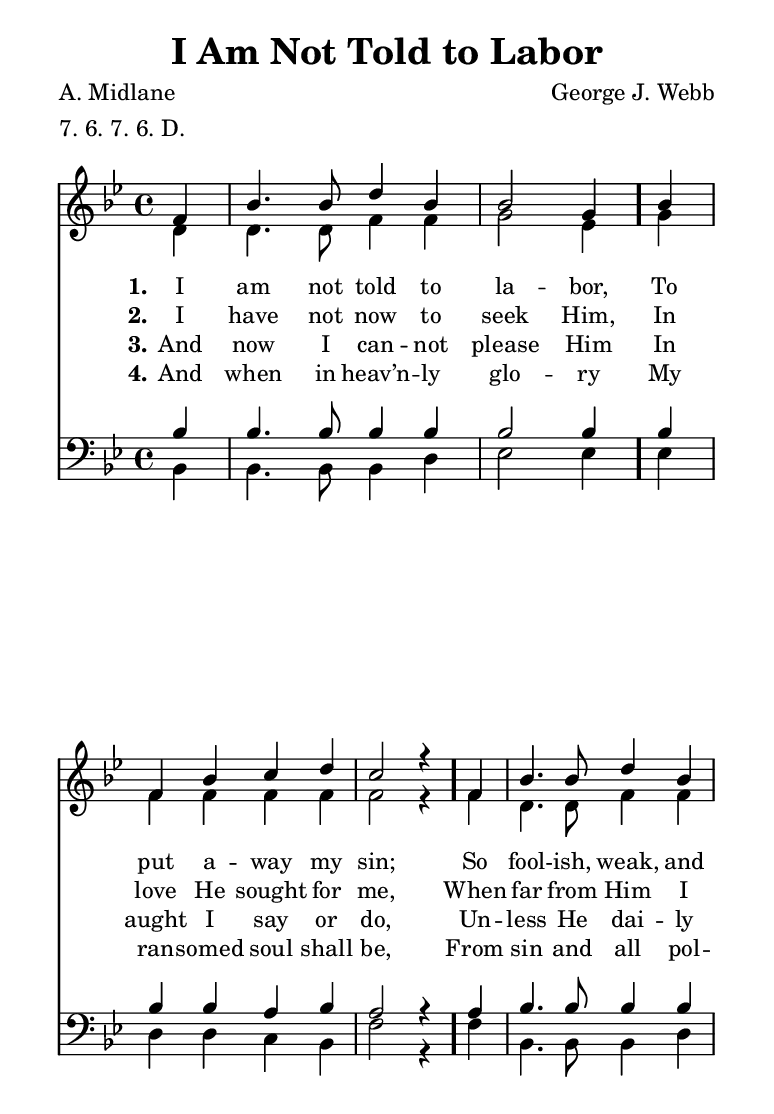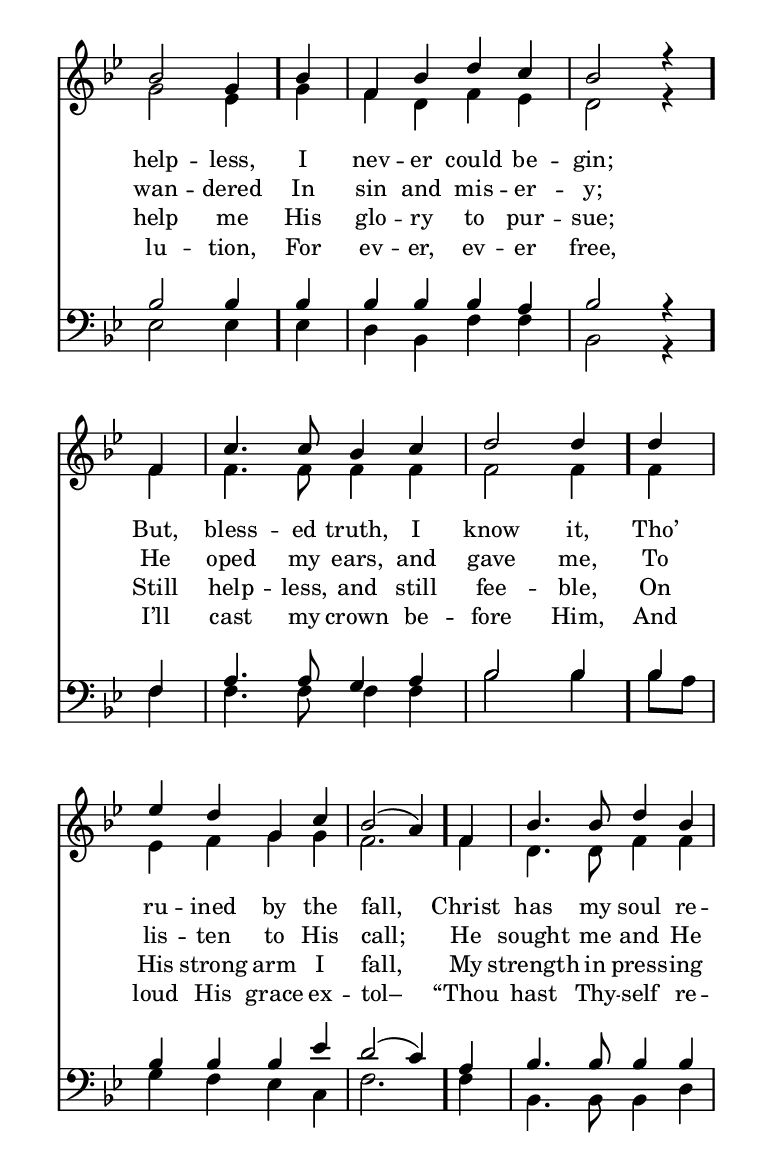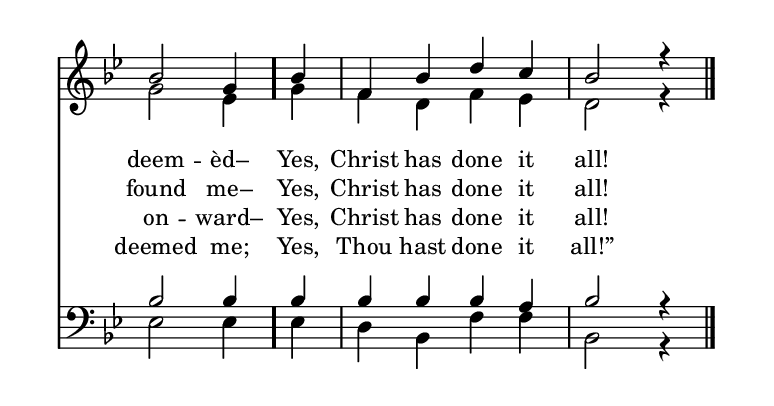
\include "common/global.ily"
\paper {
  \include "common/paper.ily"
}

\header{
  hymnnumber = "220"
  title = "I Am Not Told to Labor"
  tunename = "Webb"
  meter = "7. 6. 7. 6. D."
  poet = "A. Midlane"
  composer = "George J. Webb"
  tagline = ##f
}

global = {
  \include "common/overrides.ily"
  \override Staff.TimeSignature.style = #'()
  \time 4/4
  \override Score.MetronomeMark.transparent = ##t % hide all fermata changes too
  \tempo 4=90
  \key bes \major
  \partial 4
  \autoBeamOff
}

patternA = { c4 | c4. c8 c4 c | c2 c4 }
patternB = { c4 | c c c c | c2 c4 }
patternC = { c4 | c4 c c, c | c2( c4) }
patternD = { c4 | c4 c c, c | c2. }
patternE = { c8[ c] | c4 c c, c | c2. }

notesSoprano = {
\global
\relative c' {

  f4 | bes4. bes8 d4 bes | bes2 g4
  bes4 | f bes c d | c2 r4
  f,4 | bes4. bes8 d4 bes | bes2 g4
  bes4 | f bes d c | bes2 r4

  f4 | c'4. c8 bes4 c | d2 d4
  d4 | ees4 d g, c | bes2( a4)
  f4 | bes4. bes8 d4 bes | bes2 g4
  bes4 | f bes d c | bes2 r4

  \bar "|."

}
}

notesAlto = {
\global
\relative e' {

  \changePitch \patternA { d | d d f f | g ees }
  \changePitch \patternB { g | f f f f | f r }
  \changePitch \patternA { f | d d f f | g ees }
  \changePitch \patternB { g | f d f ees | d r }

  \changePitch \patternA { f | f f f f | f f }
  \changePitch \patternD { f | ees f g g | f }
  \changePitch \patternA { f | d d f f | g ees }
  \changePitch \patternB { g | f d f ees | d r }

}
}

notesTenor = {
\global
\relative a {

  \changePitch \patternA { bes | bes bes bes bes | bes bes }
  \changePitch \patternB { bes | bes bes a bes | a r }
  \changePitch \patternA { a | bes bes bes bes | bes bes }
  \changePitch \patternB { bes | bes bes bes a | bes r }

  \changePitch \patternA { f | a a g a | bes bes }
  \changePitch \patternC { bes | bes bes bes ees | d c }
  \changePitch \patternA { a | bes bes bes bes | bes bes }
  \changePitch \patternB { bes | bes bes bes a | bes r }

}
}

notesBass = {
\global
\relative f, {

  \changePitch \patternA { bes | bes bes bes d | ees ees }
  \changePitch \patternB { ees | d d c bes | f' r }
  \changePitch \patternA { f | bes, bes bes d | ees ees }
  \changePitch \patternB { ees | d bes f' f | bes, r }

  \changePitch \patternA { f' | f f f f | bes bes }
  \changePitch \patternE { bes a | g f ees c | f }
  \changePitch \patternA { f | bes, bes bes d | ees ees }
  \changePitch \patternB { ees | d bes f' f | bes, r }

}
}

wordsA = \lyricmode {
\set stanza = "1."

I am not told to la -- bor, \bar "."
To put a -- way my sin; \bar "."
So fool -- ish, weak, and help -- less, \bar "."
I nev -- er could be -- gin; \bar "."
But, bless -- ed truth, I know it, \bar "."
Tho’ ru -- ined by the fall, \bar "."
Christ has my soul re -- deem -- èd– \bar "."
Yes, Christ has done it all! \bar "."

}

wordsB = \lyricmode {
\set stanza = "2."

I have not now to seek Him,
In love He sought for me,
When far from Him I wan -- dered
In sin and mis -- er -- y;
He oped my ears, and gave me,
To lis -- ten to His call;
He sought me and He found me–
Yes, Christ has done it all!

}

wordsC = \lyricmode {
\set stanza = "3."

And now I can -- not please Him
In aught I say or do,
Un -- less He dai -- ly help me
His glo -- ry to pur -- sue;
Still help -- less, and still fee -- ble,
On His strong arm I fall,
My strength in press -- ing on -- ward–
Yes, Christ has done it all!

}

wordsD = \lyricmode {
\set stanza = "4."

And when in heav’n -- ly glo -- ry
My ran -- somed soul shall be,
From sin and all pol -- lu -- tion,
For ev -- er, ev -- er free,
I’ll cast my crown be -- fore Him,
And loud His grace ex -- tol–
“Thou hast Thy -- self re -- deemed me;
Yes, Thou hast done it all!”

}

\score {
  \context ChoirStaff <<
    \context Staff = upper <<
      \set ChoirStaff.systemStartDelimiter = #'SystemStartBar
      \context Voice  = sopranos { \voiceOne << \notesSoprano >> }
      \context Voice  = altos { \voiceTwo << \notesAlto >> }
      \context Lyrics = one   \lyricsto sopranos \wordsA
      \context Lyrics = two   \lyricsto sopranos \wordsB
      \context Lyrics = three \lyricsto sopranos \wordsC
      \context Lyrics = four  \lyricsto sopranos \wordsD
    >>
    \context Staff = men <<
      \clef bass
      \context Voice  = tenors { \voiceOne << \notesTenor >> }
      \context Voice  = basses { \voiceTwo << \notesBass >> }
    >>
  >>
  \layout {
    \include "common/layout.ily"
  }
  \midi{
    \include "common/midi.ily"
  }
}

\version "2.18.2"  % necessary for upgrading to future LilyPond versions.

% vi:set et ts=2 sw=2 ai nocindent syntax=lilypond:
